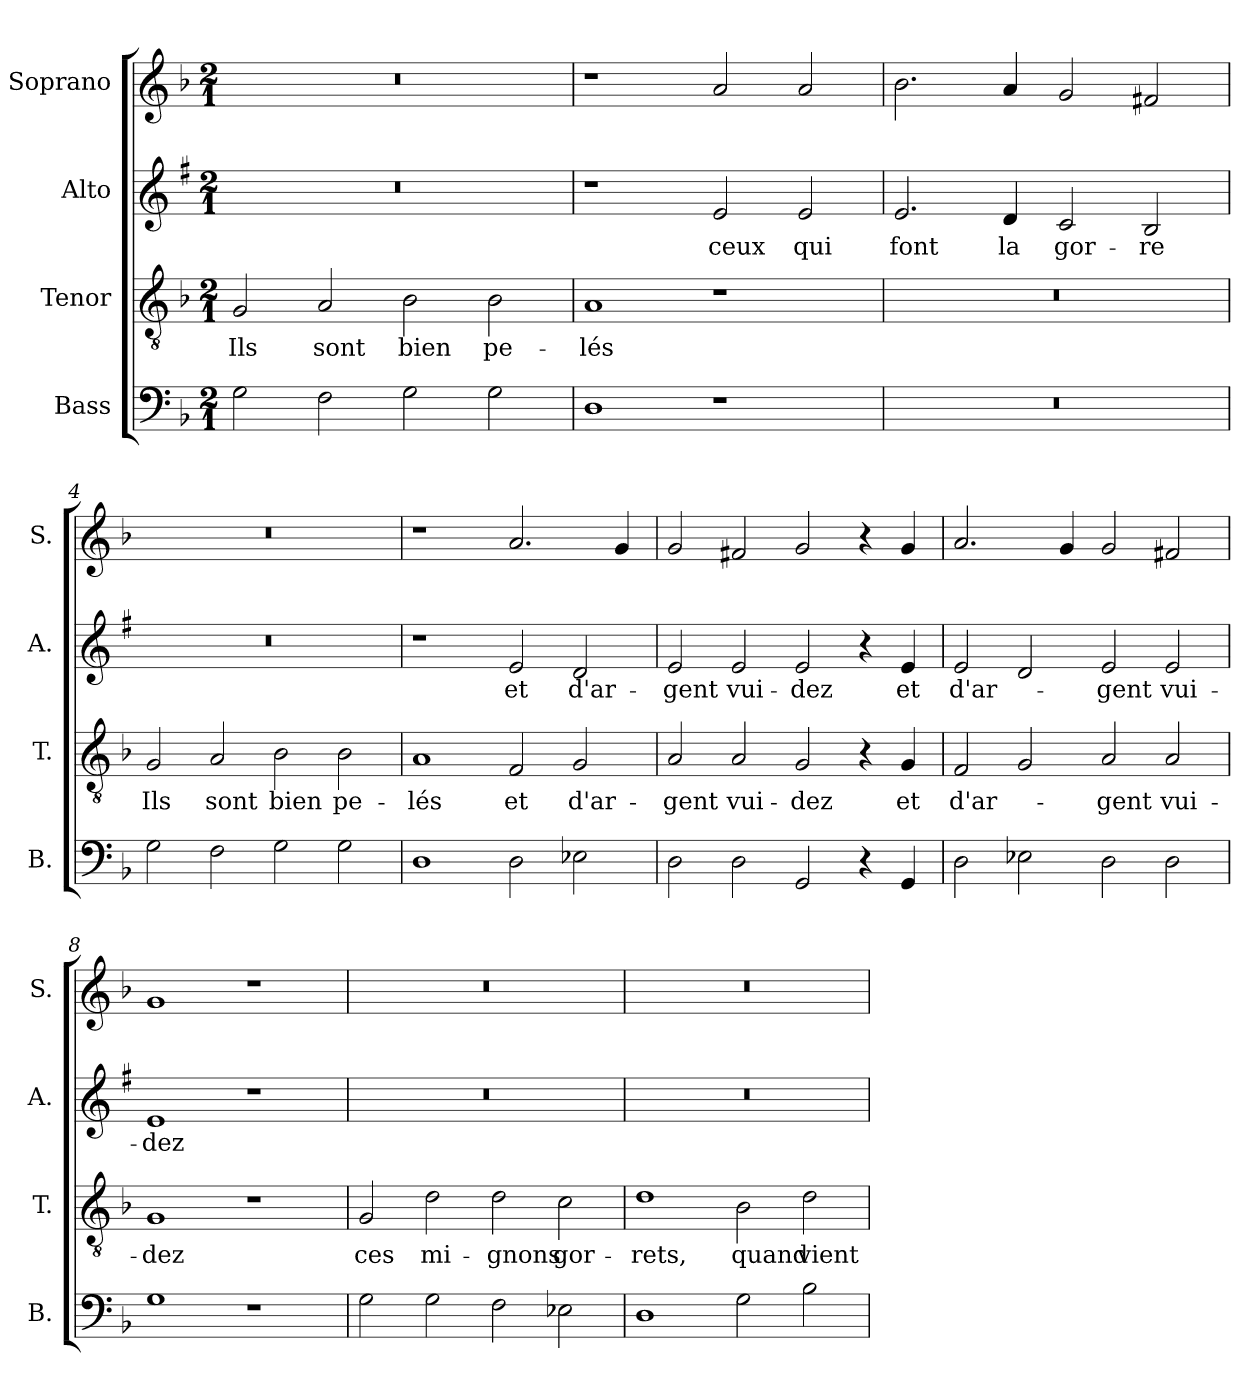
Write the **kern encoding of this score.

**kern	**kern	**text	**kern	**text	**kern
*part4	*part3	*part3	*part2	*part2	*part1
*staff4	*staff3	*staff3	*staff2	*staff2	*staff1
*I"Bass	*I"Tenor	*	*I"Alto	*	*I"Soprano
*I'B.	*I'T.	*	*I'A.	*	*I'S.
*clefF4	*clefGv2	*	*clefG2	*	*clefG2
*	*	*	*ITrd1c2	*	*
*k[b-]	*k[b-]	*	*k[b-]	*	*k[b-]
*M2/1	*M2/1	*	*M2/1	*	*M2/1
*MM400	*MM400	*	*MM400	*	*MM400
=1	=1	=1	=1	=1	=1
!	!	!LO:LY:b	!	!	!
2G\	2G/	Ils	0r	.	0r
!	!	!LO:LY:b	!	!	!
2F\	2A/	sont	.	.	.
!	!	!LO:LY:b	!	!	!
2G\	2B-\	bien	.	.	.
!	!	!LO:LY:b	!	!	!
2G\	2B-\	pe-	.	.	.
=2	=2	=2	=2	=2	=2
!	!	!LO:LY:b	!	!	!
1D	1A	-lés	1r	.	1r
!	!	!	!	!LO:LY:b	!
1r	1r	.	2d/	ceux	2a/
!	!	!	!	!LO:LY:b	!
.	.	.	2d/	qui	2a/
=3	=3	=3	=3	=3	=3
!	!	!	!	!LO:LY:b	!
0r	0r	.	2.d/	font	2.b-\
!	!	!	!	!LO:LY:b	!
.	.	.	4c/	la	4a/
!	!	!	!	!LO:LY:b	!
.	.	.	2B-/	gor-	2g/
!	!	!	!	!LO:LY:b	!
.	.	.	2A/	-re	2f#X/
=4	=4	=4	=4	=4	=4
!	!	!LO:LY:b	!	!	!
2G\	2G/	Ils	0r	.	0r
!	!	!LO:LY:b	!	!	!
2F\	2A/	sont	.	.	.
!	!	!LO:LY:b	!	!	!
2G\	2B-\	bien	.	.	.
!	!	!LO:LY:b	!	!	!
2G\	2B-\	pe-	.	.	.
=5	=5	=5	=5	=5	=5
!	!	!LO:LY:b	!	!	!
1D	1A	-lés	1r	.	1r
!	!	!LO:LY:b	!	!LO:LY:b	!
2D\	2F/	et	2d/	et	2.a/
!	!	!LO:LY:b	!	!LO:LY:b	!
2E-X\	2G/	d'ar-	2c/	d'ar-	.
.	.	.	.	.	4g/
!!LO:LB:g=z
=6	=6	=6	=6	=6	=6
!	!	!LO:LY:b	!	!LO:LY:b	!
2D\	2A/	-gent	2d/	-gent	2g/
!	!	!LO:LY:b	!	!LO:LY:b	!
2D\	2A/	vui-	2d/	vui-	2f#X/
!	!	!LO:LY:b	!	!LO:LY:b	!
2GG/	2G/	-dez	2d/	-dez	2g/
4r	4r	.	4r	.	4r
!	!	!LO:LY:b	!	!LO:LY:b	!
4GG/	4G/	et	4d/	et	4g/
=7	=7	=7	=7	=7	=7
!	!	!LO:LY:b	!	!LO:LY:b	!
2D\	2F/	d'ar-	2d/	d'ar-	2.a/
2E-X\	2G/	.	2c/	.	.
.	.	.	.	.	4g/
!	!	!LO:LY:b	!	!LO:LY:b	!
2D\	2A/	-gent	2d/	-gent	2g/
!	!	!LO:LY:b	!	!LO:LY:b	!
2D\	2A/	vui-	2d/	vui-	2f#X/
=8	=8	=8	=8	=8	=8
!	!	!LO:LY:b	!	!LO:LY:b	!
1G	1G	-dez	1d	-dez	1g
1r	1r	.	1r	.	1r
=9	=9	=9	=9	=9	=9
!	!	!LO:LY:b	!	!	!
2G\	2G/	ces	0r	.	0r
!	!	!LO:LY:b	!	!	!
2G\	2d\	mi-	.	.	.
!	!	!LO:LY:b	!	!	!
2F\	2d\	-gnons	.	.	.
!	!	!LO:LY:b	!	!	!
2E-X\	2c\	gor-	.	.	.
=10	=10	=10	=10	=10	=10
!	!	!LO:LY:b	!	!	!
1D	1d	-rets,	0r	.	0r
!	!	!LO:LY:b	!	!	!
2G\	2B-\	quand	.	.	.
!	!	!LO:LY:b	!	!	!
2B-\	2d\	vient	.	.	.
=	=	=	=	=	=
*-	*-	*-	*-	*-	*-
